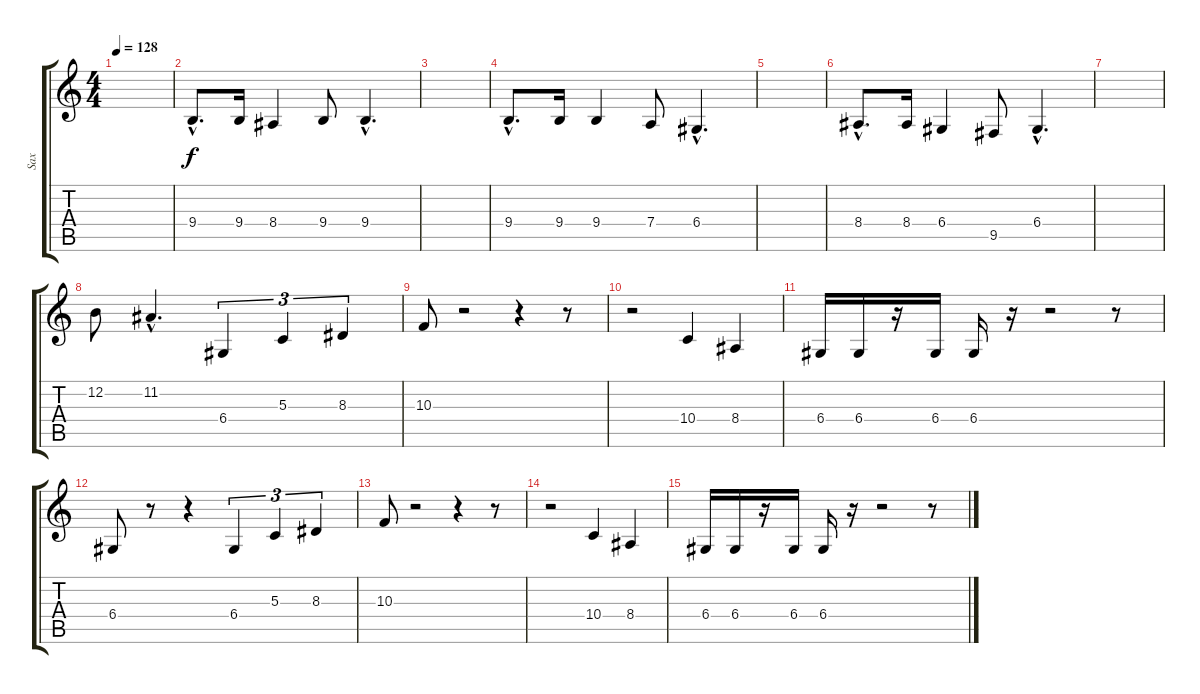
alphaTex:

\track ("Sax" "Sax") {instrument tenorsax}
\staff {score tabs}
\tuning (E4 B3 G3 D3 A2 E2) {hide}
\ts (4 4)
\tempo 128
\clef g2
\ks c
|
9.4{hac}.8{d} 9.4.16 8.4.4 9.4.8 9.4{hac}.4{d} |
|
9.4{hac}.8{d} 9.4.16 9.4.4 7.4.8 6.4{hac}.4{d} |
|
8.4{hac}.8{d} 8.4.16 6.4.4 9.5.8 6.4{hac}.4{d} |
|
12.2.8 11.2{hac}.4{d} 6.4.4{tu (3 2)} 5.3.4{tu (3 2)} 8.3.4{tu (3 2)} |
10.3.8 r.2 r.4 r.8 |
r.2 10.4.4 8.4.4 |
6.4.16 6.4.16 r.16 6.4.16 6.4.16 r.16 r.2 r.8 |
6.4.8 r.8 r.4 6.4.4{tu (3 2)} 5.3.4{tu (3 2)} 8.3.4{tu (3 2)} |
10.3.8 r.2 r.4 r.8 |
r.2 10.4.4 8.4.4 |
6.4.16 6.4.16 r.16 6.4.16 6.4.16 r.16 r.2 r.8
